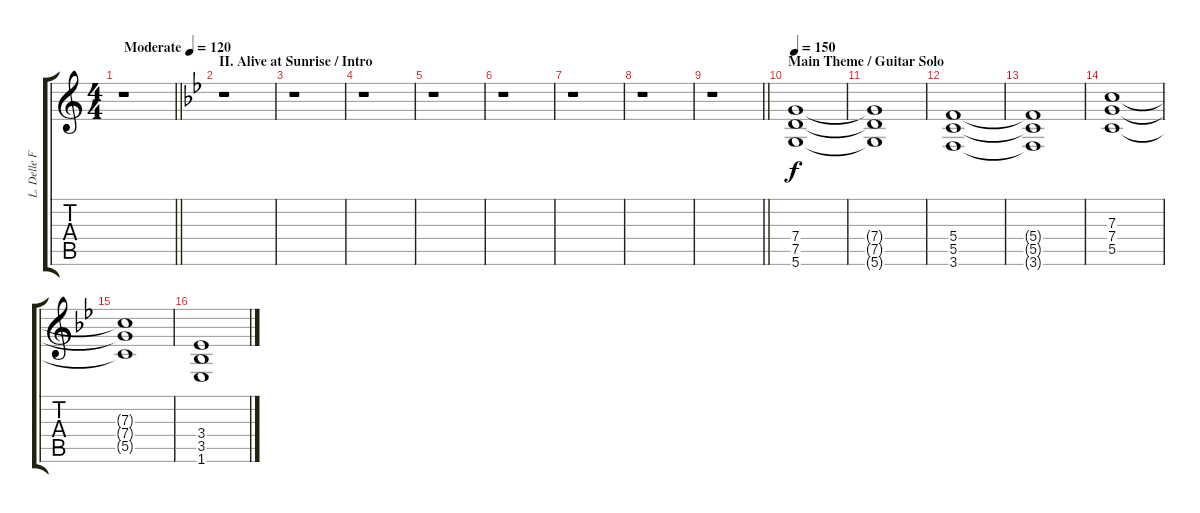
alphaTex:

\track ("L. Delle Fave (Dist. Guitar L)" "L. Delle F") {instrument overdrivenguitar}
\staff {score tabs}
\tuning (D4 A3 F3 C3 G2 D2) {hide}
\ts (4 4)
\tempo (120 "Moderate")
\clef g2
\barLineRight lightlight
\ks c
r.1{dy f instrument overdrivenguitar} |
\section ("" "II. Alive at Sunrise / Intro")
\ks gminor
r.1 |
r.1 |
r.1 |
r.1 |
r.1 |
r.1 |
r.1 |
\barLineRight lightlight
r.1 |
\section ("" "Main Theme / Guitar Solo")
\tempo 150
(7.4 7.5 5.6).1{volume 8} |
(7.4{t} 7.5{t} 5.6{t}).1 |
(5.4 5.5 3.6).1 |
(5.4{t} 5.5{t} 3.6{t}).1 |
(7.3 7.4 5.5).1 |
(7.3{t} 7.4{t} 5.5{t}).1 |
(3.4 3.5 1.6).1
